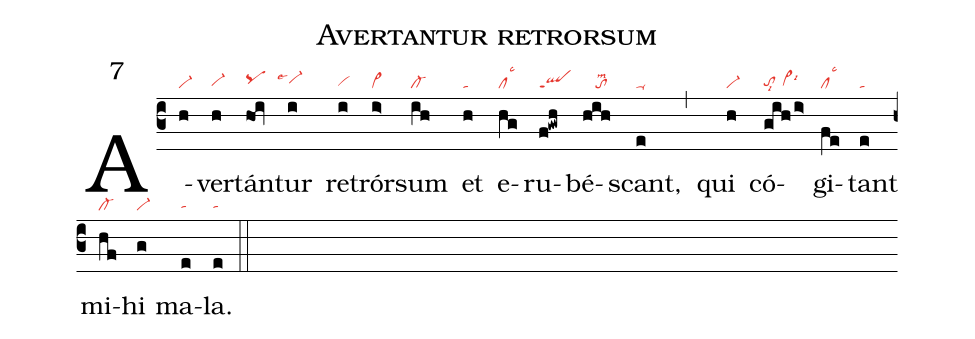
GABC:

name: Avertantur retrorsum;
mode: 7;
nabc-lines: 1;
%%
(c3)
A(h|vi-)ver(h|vi-hg)tán(hOi|pqhh)tur(i|```vi-hhlse4) re(i|vihg)trór(i>|vi>)sum(ih|cl-) et(h|ta) e(hg|cllsc3)ru(f!gwh|qlppt1)bé(hih|////tolsm2)scant,(e|ta-) (,)
qui(h|vi-) có(gih/i>|tohglsi8//vi>hglsi6)gi(fe|cllsc3)tant(e|ta) mi(hf|cl-)hi(g|vi-) ma(e|tahg)la.(e|tahg) (::)
